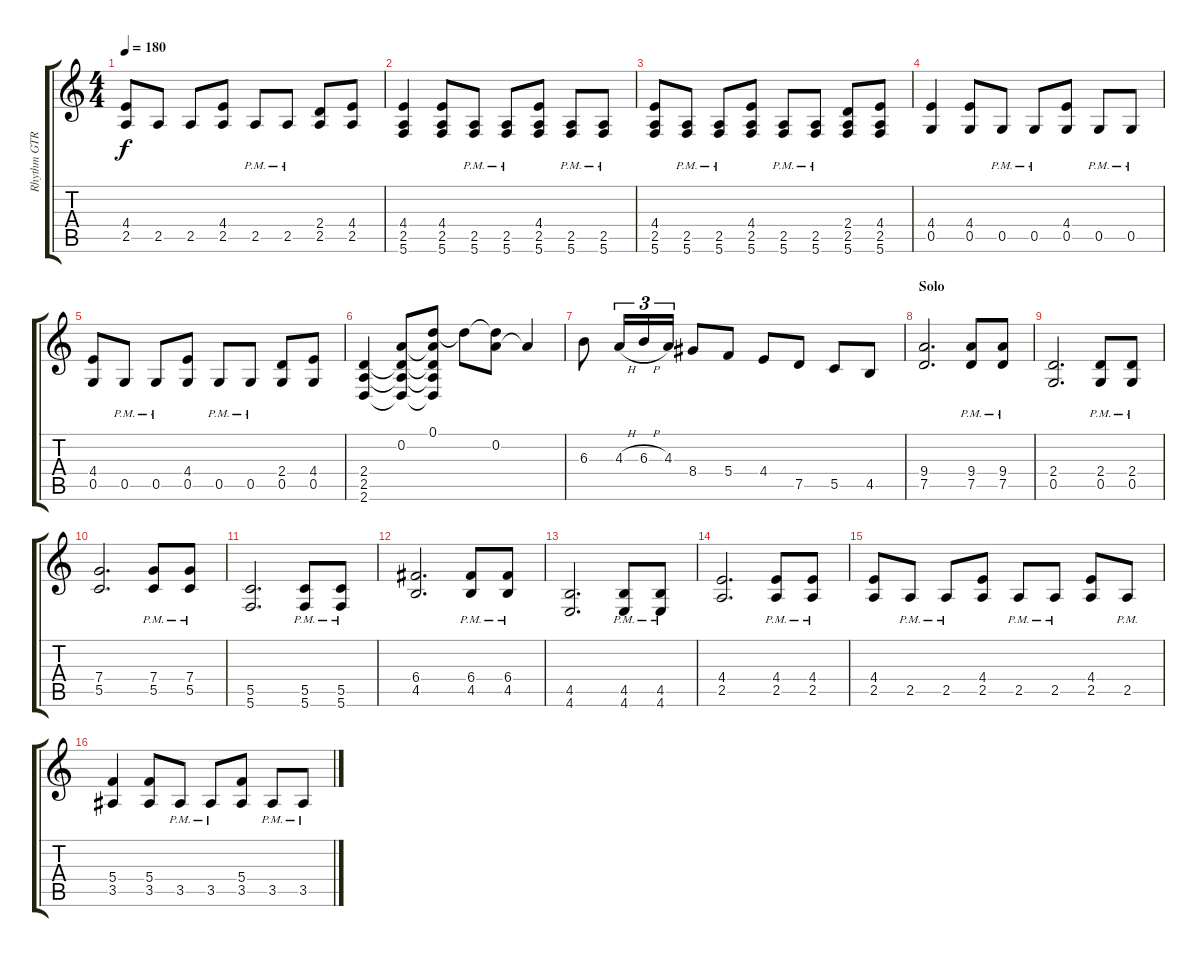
\track ("Rhythm GTR 1" "Rhythm GTR") {instrument overdrivenguitar}
\staff {score tabs}
\tuning (D4 A3 F3 C3 G2 C2) {hide}
\ts (4 4)
\tempo 180
\clef g2
\ks aminor
(4.4 2.5).8{dy f} 2.5.8 2.5.8 (4.4 2.5).8 2.5{pm}.8 2.5{pm}.8 (2.4 2.5).8 (4.4 2.5).8 |
(4.4 2.5 5.6).4 (4.4 2.5 5.6).8 (2.5{pm} 5.6{pm}).8 (2.5{pm} 5.6{pm}).8 (4.4 2.5 5.6).8 (2.5{pm} 5.6{pm}).8 (2.5{pm} 5.6{pm}).8 |
(4.4 2.5 5.6).8 (2.5{pm} 5.6{pm}).8 (2.5{pm} 5.6{pm}).8 (4.4 2.5 5.6).8 (2.5{pm} 5.6{pm}).8 (2.5{pm} 5.6{pm}).8 (2.4 2.5 5.6).8 (4.4 2.5 5.6).8 |
(4.4 0.5).4 (4.4 0.5).8 0.5{pm}.8 0.5{pm}.8 (4.4 0.5).8 0.5{pm}.8 0.5{pm}.8 |
(4.4 0.5).8 0.5{pm}.8 0.5{pm}.8 (4.4 0.5).8 0.5{pm}.8 0.5{pm}.8 (2.4 0.5).8 (4.4 0.5).8 |
(2.4 2.5 2.6).4 (0.2 2.4{t} 2.5{t} 2.6{t}).8 (0.1 0.2{t} 2.4{t} 2.5{t} 2.6{t}).8 0.1{t}.8 (0.1{t} 0.2).8 0.2{t}.4 |
6.3.8 4.3{h}.16{tu (3 2)} 6.3{h}.16{tu (3 2)} 4.3.16{tu (3 2)} 8.4.8 5.4.8 4.4.8 7.5.8 5.5.8 4.5.8 |
\section ("" "Solo")
(9.4 7.5).2{d} (9.4{pm} 7.5{pm}).8 (9.4{pm} 7.5{pm}).8 |
(2.4 0.5).2{d} (2.4{pm} 0.5{pm}).8 (2.4{pm} 0.5{pm}).8 |
(7.4 5.5).2{d} (7.4{pm} 5.5{pm}).8 (7.4{pm} 5.5{pm}).8 |
(5.5 5.6).2{d} (5.5{pm} 5.6{pm}).8 (5.5{pm} 5.6{pm}).8 |
(6.4 4.5).2{d} (6.4{pm} 4.5{pm}).8 (6.4{pm} 4.5{pm}).8 |
(4.5 4.6).2{d} (4.5{pm} 4.6{pm}).8 (4.5{pm} 4.6{pm}).8 |
(4.4 2.5).2{d} (4.4{pm} 2.5{pm}).8 (4.4{pm} 2.5{pm}).8 |
(4.4 2.5).8 2.5{pm}.8 2.5{pm}.8 (4.4 2.5).8 2.5{pm}.8 2.5{pm}.8 (4.4 2.5).8 2.5{pm}.8 |
(5.4 3.5).4 (5.4 3.5).8 3.5{pm}.8 3.5{pm}.8 (5.4 3.5).8 3.5{pm}.8 3.5{pm}.8
